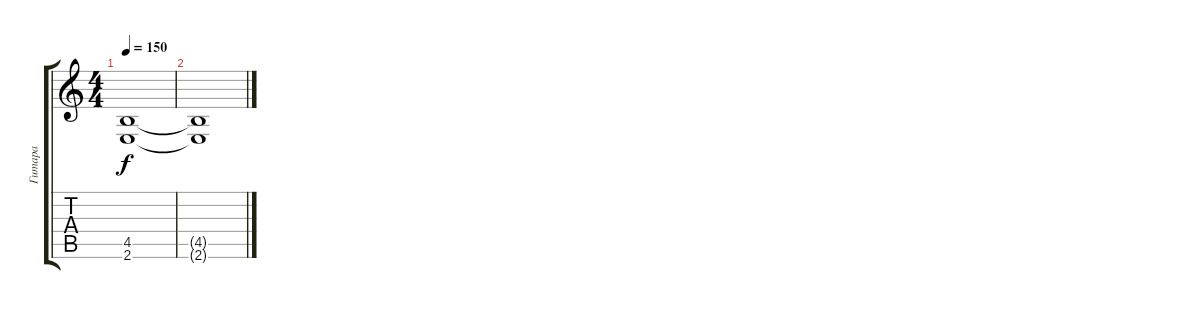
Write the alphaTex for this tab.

\track ("Гитара" "Гитара") {instrument distortionguitar}
\staff {score tabs}
\tuning (D4 A3 F3 C3 G2 D2) {hide}
\ts (4 4)
\tempo 150
\clef g2
\ks c
(4.5 2.6).1{dy f} |
(4.5{t} 2.6{t}).1
